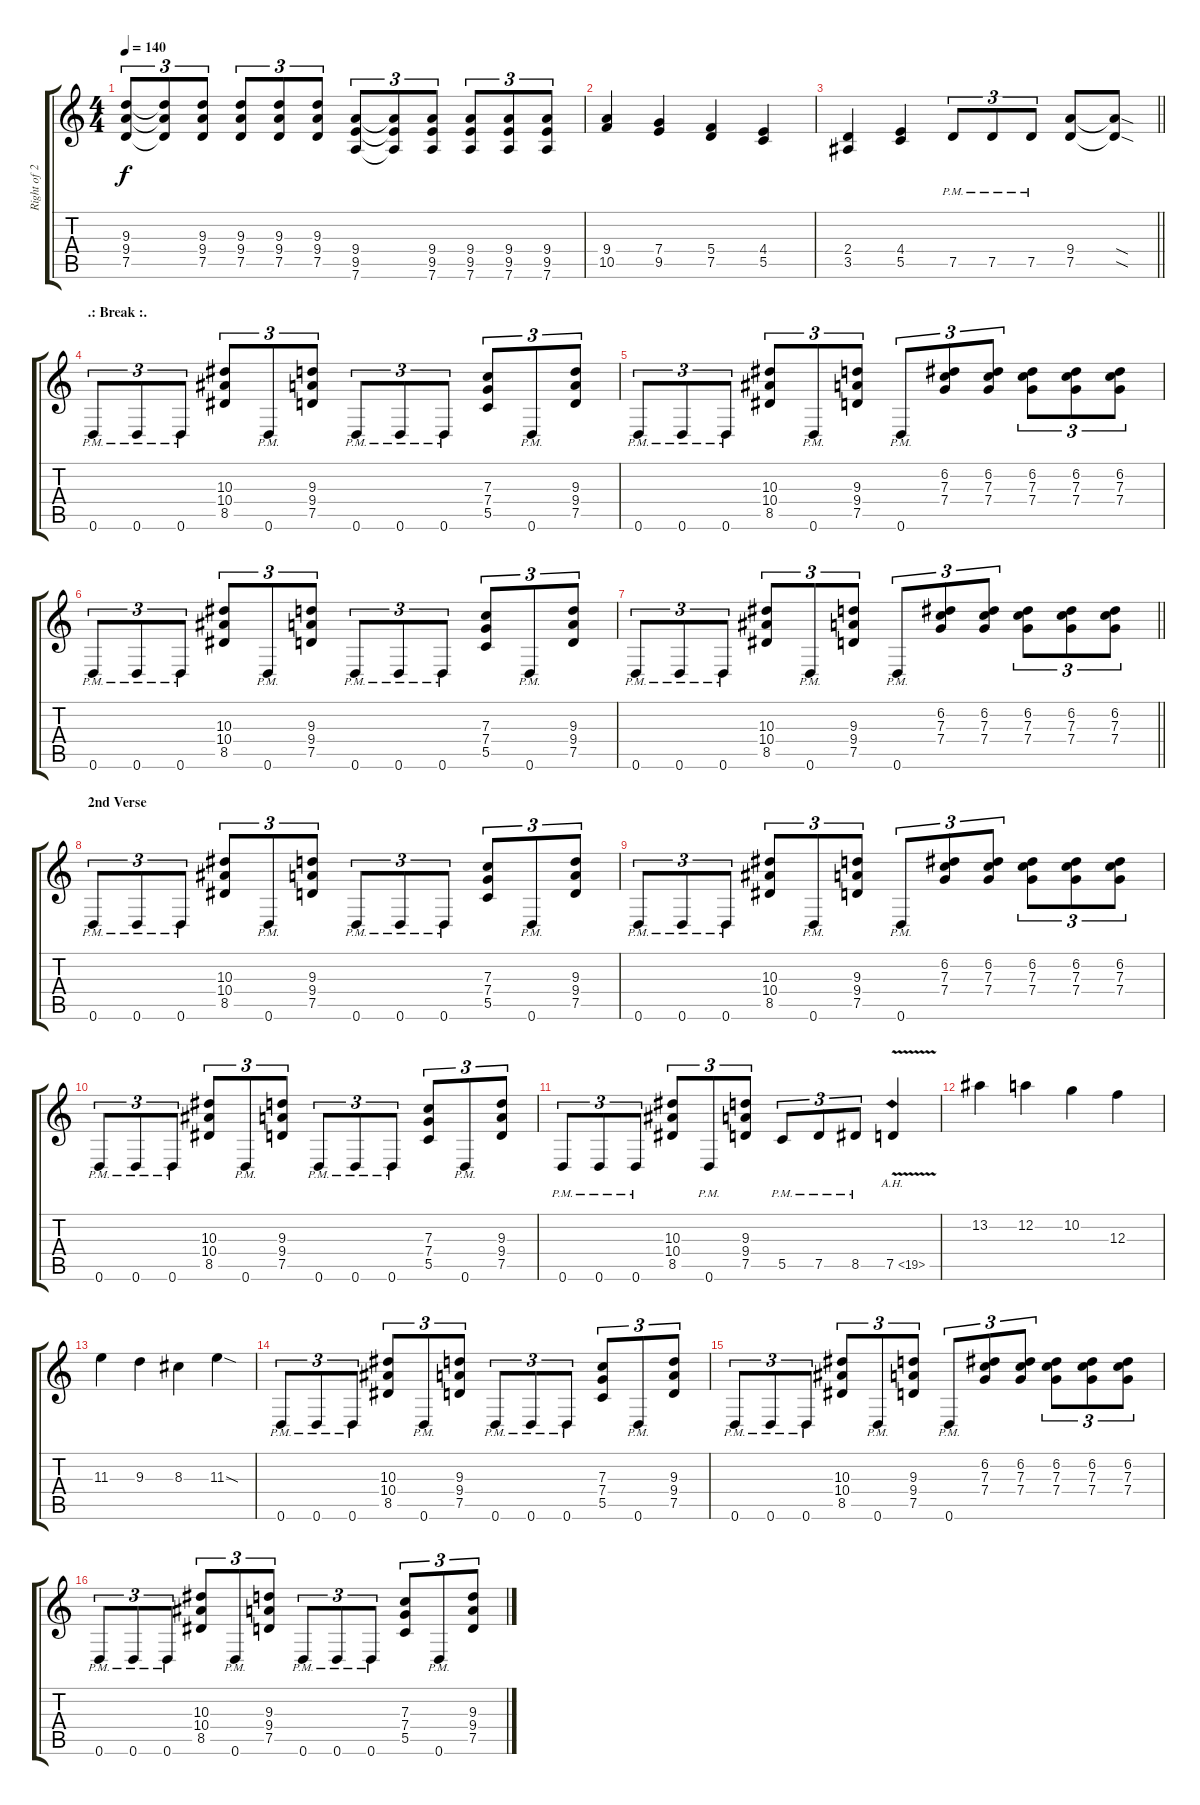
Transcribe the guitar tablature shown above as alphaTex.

\track ("Right of 2" "Right of 2") {instrument distortionguitar}
\staff {score tabs}
\tuning (D4 A3 F3 C3 G2 D2) {hide}
\ts (4 4)
\tempo 140
\clef g2
\ks c
(9.3 9.4 7.5).8{tu (3 2) dy f} (9.3{t} 9.4{t} 7.5{t}).8{tu (3 2)} (9.3 9.4 7.5).8{tu (3 2)} (9.3 9.4 7.5).8{tu (3 2)} (9.3 9.4 7.5).8{tu (3 2)} (9.3 9.4 7.5).8{tu (3 2)} (9.4 9.5 7.6).8{tu (3 2)} (9.4{t} 9.5{t} 7.6{t}).8{tu (3 2)} (9.4 9.5 7.6).8{tu (3 2)} (9.4 9.5 7.6).8{tu (3 2)} (9.4 9.5 7.6).8{tu (3 2)} (9.4 9.5 7.6).8{tu (3 2)} |
(9.4 10.5).4 (7.4 9.5).4 (5.4 7.5).4 (4.4 5.5).4 |
\barLineRight lightlight
(2.4 3.5).4 (4.4 5.5).4 7.5{pm}.8{tu (3 2)} 7.5{pm}.8{tu (3 2)} 7.5{pm}.8{tu (3 2)} (9.4 7.5).8 (9.4{sod t} 7.5{sod t}).8 |
\section ("" ".: Break :.")
0.6{pm}.8{tu (3 2)} 0.6{pm}.8{tu (3 2)} 0.6{pm}.8{tu (3 2)} (10.3 10.4 8.5).8{tu (3 2)} 0.6{pm}.8{tu (3 2)} (9.3 9.4 7.5).8{tu (3 2)} 0.6{pm}.8{tu (3 2)} 0.6{pm}.8{tu (3 2)} 0.6{pm}.8{tu (3 2)} (7.3 7.4 5.5).8{tu (3 2)} 0.6{pm}.8{tu (3 2)} (9.3 9.4 7.5).8{tu (3 2)} |
0.6{pm}.8{tu (3 2)} 0.6{pm}.8{tu (3 2)} 0.6{pm}.8{tu (3 2)} (10.3 10.4 8.5).8{tu (3 2)} 0.6{pm}.8{tu (3 2)} (9.3 9.4 7.5).8{tu (3 2)} 0.6{pm}.8{tu (3 2)} (6.2 7.3 7.4).8{tu (3 2)} (6.2 7.3 7.4).8{tu (3 2)} (6.2 7.3 7.4).8{tu (3 2)} (6.2 7.3 7.4).8{tu (3 2)} (6.2 7.3 7.4).8{tu (3 2)} |
0.6{pm}.8{tu (3 2)} 0.6{pm}.8{tu (3 2)} 0.6{pm}.8{tu (3 2)} (10.3 10.4 8.5).8{tu (3 2)} 0.6{pm}.8{tu (3 2)} (9.3 9.4 7.5).8{tu (3 2)} 0.6{pm}.8{tu (3 2)} 0.6{pm}.8{tu (3 2)} 0.6{pm}.8{tu (3 2)} (7.3 7.4 5.5).8{tu (3 2)} 0.6{pm}.8{tu (3 2)} (9.3 9.4 7.5).8{tu (3 2)} |
\barLineRight lightlight
0.6{pm}.8{tu (3 2)} 0.6{pm}.8{tu (3 2)} 0.6{pm}.8{tu (3 2)} (10.3 10.4 8.5).8{tu (3 2)} 0.6{pm}.8{tu (3 2)} (9.3 9.4 7.5).8{tu (3 2)} 0.6{pm}.8{tu (3 2)} (6.2 7.3 7.4).8{tu (3 2)} (6.2 7.3 7.4).8{tu (3 2)} (6.2 7.3 7.4).8{tu (3 2)} (6.2 7.3 7.4).8{tu (3 2)} (6.2 7.3 7.4).8{tu (3 2)} |
\section ("" "2nd Verse")
0.6{pm}.8{tu (3 2)} 0.6{pm}.8{tu (3 2)} 0.6{pm}.8{tu (3 2)} (10.3 10.4 8.5).8{tu (3 2)} 0.6{pm}.8{tu (3 2)} (9.3 9.4 7.5).8{tu (3 2)} 0.6{pm}.8{tu (3 2)} 0.6{pm}.8{tu (3 2)} 0.6{pm}.8{tu (3 2)} (7.3 7.4 5.5).8{tu (3 2)} 0.6{pm}.8{tu (3 2)} (9.3 9.4 7.5).8{tu (3 2)} |
0.6{pm}.8{tu (3 2)} 0.6{pm}.8{tu (3 2)} 0.6{pm}.8{tu (3 2)} (10.3 10.4 8.5).8{tu (3 2)} 0.6{pm}.8{tu (3 2)} (9.3 9.4 7.5).8{tu (3 2)} 0.6{pm}.8{tu (3 2)} (6.2 7.3 7.4).8{tu (3 2)} (6.2 7.3 7.4).8{tu (3 2)} (6.2 7.3 7.4).8{tu (3 2)} (6.2 7.3 7.4).8{tu (3 2)} (6.2 7.3 7.4).8{tu (3 2)} |
0.6{pm}.8{tu (3 2)} 0.6{pm}.8{tu (3 2)} 0.6{pm}.8{tu (3 2)} (10.3 10.4 8.5).8{tu (3 2)} 0.6{pm}.8{tu (3 2)} (9.3 9.4 7.5).8{tu (3 2)} 0.6{pm}.8{tu (3 2)} 0.6{pm}.8{tu (3 2)} 0.6{pm}.8{tu (3 2)} (7.3 7.4 5.5).8{tu (3 2)} 0.6{pm}.8{tu (3 2)} (9.3 9.4 7.5).8{tu (3 2)} |
0.6{pm}.8{tu (3 2)} 0.6{pm}.8{tu (3 2)} 0.6{pm}.8{tu (3 2)} (10.3 10.4 8.5).8{tu (3 2)} 0.6{pm}.8{tu (3 2)} (9.3 9.4 7.5).8{tu (3 2)} 5.5{pm}.8{tu (3 2)} 7.5{pm}.8{tu (3 2)} 8.5{pm}.8{tu (3 2)} 7.5{ah 12 v}.4 |
13.2.4 12.2.4 10.2.4 12.3.4 |
11.3.4 9.3.4 8.3.4 11.3{sod}.4 |
0.6{pm}.8{tu (3 2)} 0.6{pm}.8{tu (3 2)} 0.6{pm}.8{tu (3 2)} (10.3 10.4 8.5).8{tu (3 2)} 0.6{pm}.8{tu (3 2)} (9.3 9.4 7.5).8{tu (3 2)} 0.6{pm}.8{tu (3 2)} 0.6{pm}.8{tu (3 2)} 0.6{pm}.8{tu (3 2)} (7.3 7.4 5.5).8{tu (3 2)} 0.6{pm}.8{tu (3 2)} (9.3 9.4 7.5).8{tu (3 2)} |
0.6{pm}.8{tu (3 2)} 0.6{pm}.8{tu (3 2)} 0.6{pm}.8{tu (3 2)} (10.3 10.4 8.5).8{tu (3 2)} 0.6{pm}.8{tu (3 2)} (9.3 9.4 7.5).8{tu (3 2)} 0.6{pm}.8{tu (3 2)} (6.2 7.3 7.4).8{tu (3 2)} (6.2 7.3 7.4).8{tu (3 2)} (6.2 7.3 7.4).8{tu (3 2)} (6.2 7.3 7.4).8{tu (3 2)} (6.2 7.3 7.4).8{tu (3 2)} |
0.6{pm}.8{tu (3 2)} 0.6{pm}.8{tu (3 2)} 0.6{pm}.8{tu (3 2)} (10.3 10.4 8.5).8{tu (3 2)} 0.6{pm}.8{tu (3 2)} (9.3 9.4 7.5).8{tu (3 2)} 0.6{pm}.8{tu (3 2)} 0.6{pm}.8{tu (3 2)} 0.6{pm}.8{tu (3 2)} (7.3 7.4 5.5).8{tu (3 2)} 0.6{pm}.8{tu (3 2)} (9.3 9.4 7.5).8{tu (3 2)}
